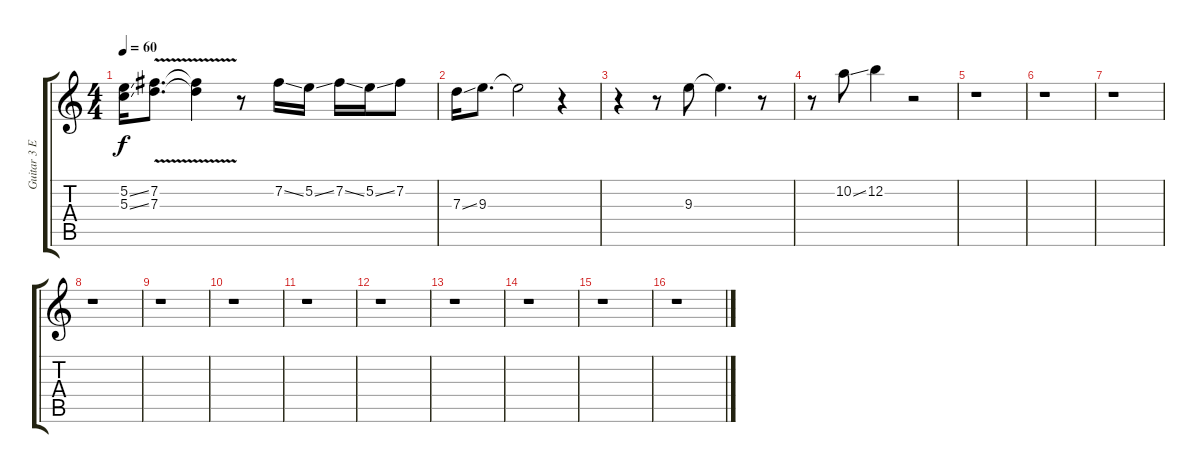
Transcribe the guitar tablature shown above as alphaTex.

\track ("Guitar 3 Electric" "Guitar 3 E") {instrument overdrivenguitar}
\staff {score tabs}
\tuning (E4 B3 G3 D3 A2 E2) {hide}
\ts (4 4)
\tempo 60
\clef g2
\ks c
(5.2{ss} 5.3{ss}).16{dy f} (7.2{v} 7.3{v}).8{d} (7.2{t} 7.3{t}).4 r.8 7.2{ss}.16 5.2{ss}.16 7.2{ss}.16 5.2{ss}.16 7.2.8 |
7.3{ss}.16 9.3.8{d} 9.3{t}.2 r.4 |
r.4 r.8 9.3.8 9.3{t}.4{d} r.8 |
r.8 10.2{ss}.8 12.2.4 r.2 |
r.1 |
r.1 |
r.1 |
r.1 |
r.1 |
r.1 |
r.1 |
r.1 |
r.1 |
r.1 |
r.1 |
r.1
